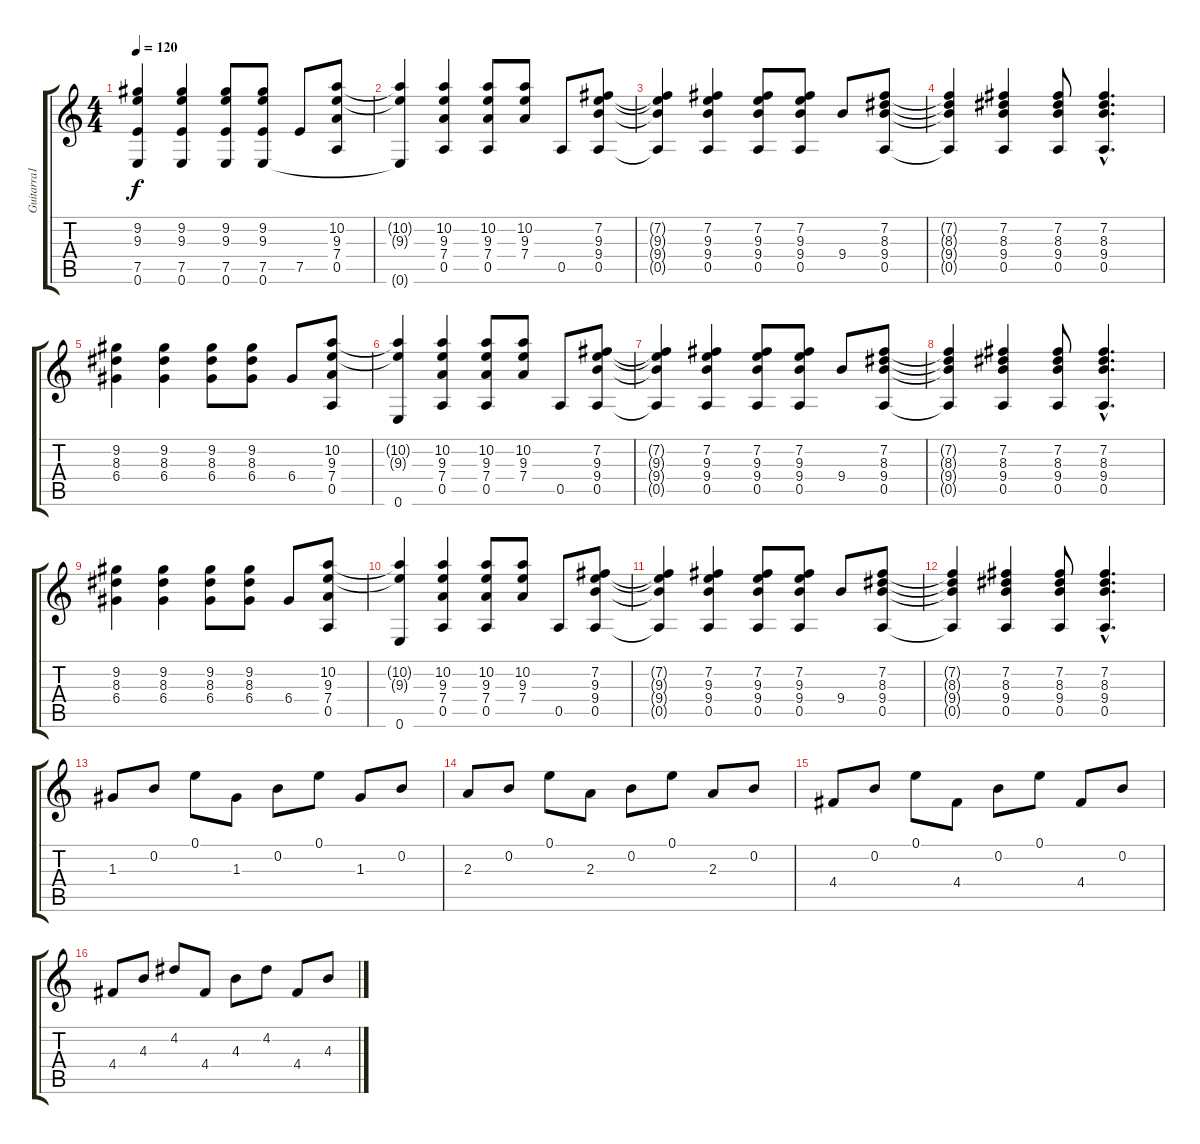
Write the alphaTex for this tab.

\track ("Guitarra1" "Guitarra1") {instrument acousticguitarsteel}
\staff {score tabs}
\tuning (E4 B3 G3 D3 A2 E2) {hide}
\ts (4 4)
\tempo 120
\clef g2
\ks c
(9.2 9.3 7.5 0.6).4{dy f} (9.2 9.3 7.5 0.6).4 (9.2 9.3 7.5 0.6).8 (9.2 9.3 7.5 0.6).8 7.5.8 (10.2 9.3 7.4 0.5).8 |
(10.2{t} 9.3{t} 0.6{t}).4 (10.2 9.3 7.4 0.5).4 (10.2 9.3 7.4 0.5).8 (10.2 9.3 7.4).8 0.5.8 (7.2 9.3 9.4 0.5).8 |
(7.2{t} 9.3{t} 9.4{t} 0.5{t}).4 (7.2 9.3 9.4 0.5).4 (7.2 9.3 9.4 0.5).8 (7.2 9.3 9.4 0.5).8 9.4.8 (7.2 8.3 9.4 0.5).8 |
(7.2{t} 8.3{t} 9.4{t} 0.5{t}).4 (7.2 8.3 9.4 0.5).4 (7.2 8.3 9.4 0.5).8 (7.2{hac} 8.3{hac} 9.4{hac} 0.5{hac}).4{d} |
(9.2 8.3 6.4).4 (9.2 8.3 6.4).4 (9.2 8.3 6.4).8 (9.2 8.3 6.4).8 6.4.8 (10.2 9.3 7.4 0.5).8 |
(10.2{t} 9.3{t} 0.6).4 (10.2 9.3 7.4 0.5).4 (10.2 9.3 7.4 0.5).8 (10.2 9.3 7.4).8 0.5.8 (7.2 9.3 9.4 0.5).8 |
(7.2{t} 9.3{t} 9.4{t} 0.5{t}).4 (7.2 9.3 9.4 0.5).4 (7.2 9.3 9.4 0.5).8 (7.2 9.3 9.4 0.5).8 9.4.8 (7.2 8.3 9.4 0.5).8 |
(7.2{t} 8.3{t} 9.4{t} 0.5{t}).4 (7.2 8.3 9.4 0.5).4 (7.2 8.3 9.4 0.5).8 (7.2{hac} 8.3{hac} 9.4{hac} 0.5{hac}).4{d} |
(9.2 8.3 6.4).4 (9.2 8.3 6.4).4 (9.2 8.3 6.4).8 (9.2 8.3 6.4).8 6.4.8 (10.2 9.3 7.4 0.5).8 |
(10.2{t} 9.3{t} 0.6).4 (10.2 9.3 7.4 0.5).4 (10.2 9.3 7.4 0.5).8 (10.2 9.3 7.4).8 0.5.8 (7.2 9.3 9.4 0.5).8 |
(7.2{t} 9.3{t} 9.4{t} 0.5{t}).4 (7.2 9.3 9.4 0.5).4 (7.2 9.3 9.4 0.5).8 (7.2 9.3 9.4 0.5).8 9.4.8 (7.2 8.3 9.4 0.5).8 |
(7.2{t} 8.3{t} 9.4{t} 0.5{t}).4 (7.2 8.3 9.4 0.5).4 (7.2 8.3 9.4 0.5).8 (7.2{hac} 8.3{hac} 9.4{hac} 0.5{hac}).4{d} |
1.3.8 0.2.8 0.1.8 1.3.8 0.2.8 0.1.8 1.3.8 0.2.8 |
2.3.8 0.2.8 0.1.8 2.3.8 0.2.8 0.1.8 2.3.8 0.2.8 |
4.4.8 0.2.8 0.1.8 4.4.8 0.2.8 0.1.8 4.4.8 0.2.8 |
4.4.8 4.3.8 4.2.8 4.4.8 4.3.8 4.2.8 4.4.8 4.3.8
